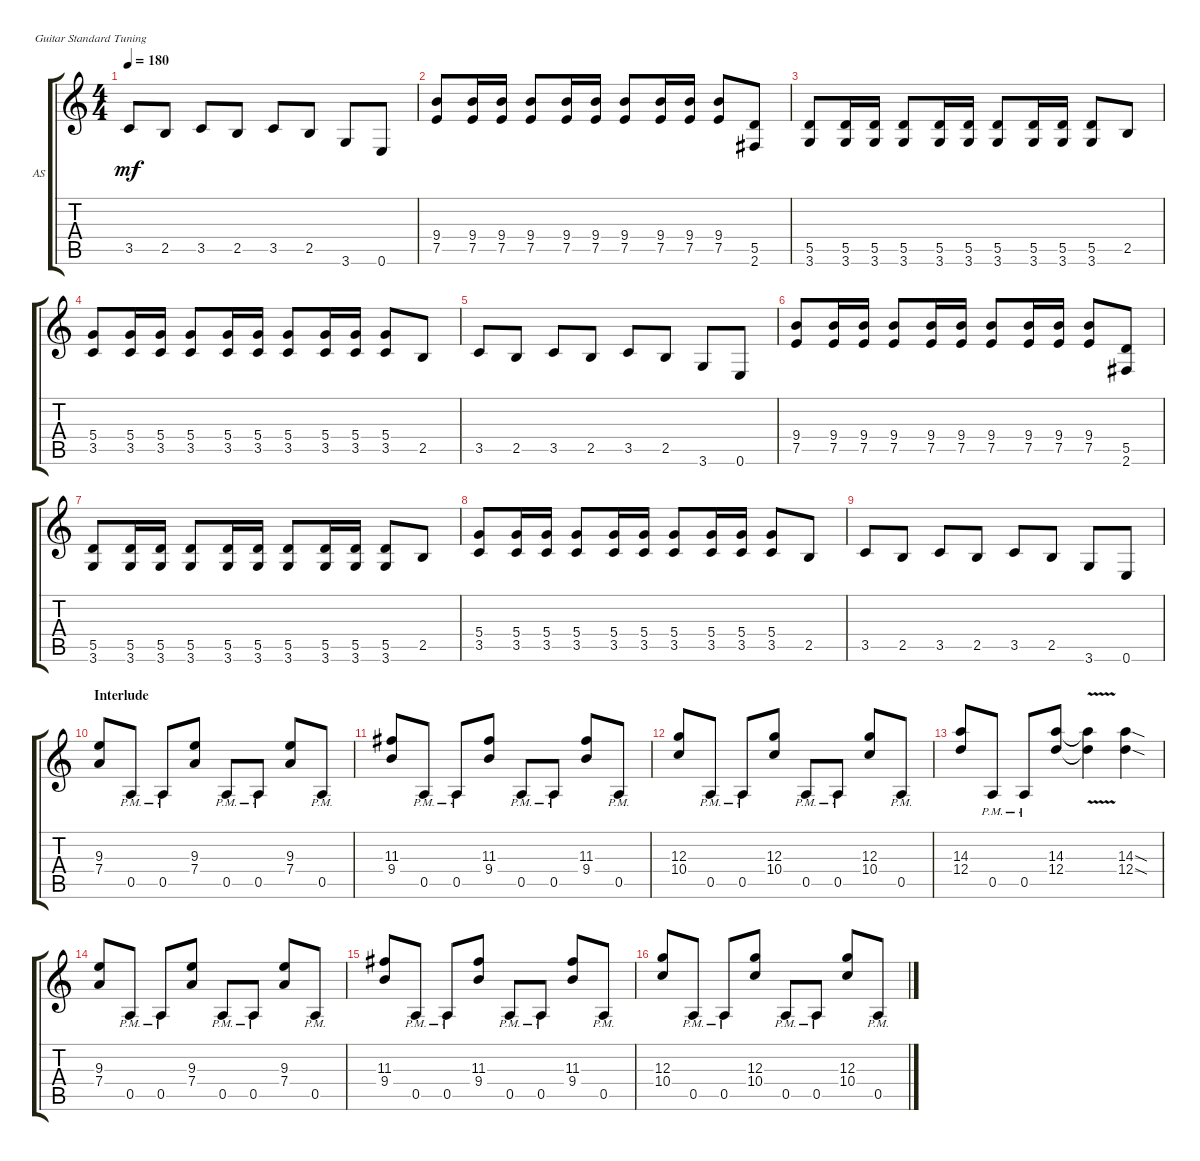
\bracketExtendMode groupsimilarinstruments
\firstSystemTrackNameOrientation horizontal
\otherSystemsTrackNameOrientation horizontal
\track ("Adrian Smith" "AS") {instrument distortionguitar}
\staff {score tabs}
\tuning (E4 B3 G3 D3 A2 E2)
\ts (4 4)
\tempo 180
\clef g2
\ks c
3.5.8{dy mf} 2.5.8 3.5.8 2.5.8 3.5.8 2.5.8 3.6.8 0.6.8 |
(7.5 9.4).8 (9.4 7.5).16 (9.4 7.5).16 (7.5 9.4).8 (9.4 7.5).16 (9.4 7.5).16 (7.5 9.4).8 (9.4 7.5).16 (9.4 7.5).16 (7.5 9.4).8 (2.6 5.5).8 |
(5.5 3.6).8 (5.5 3.6).16 (5.5 3.6).16 (5.5 3.6).8 (5.5 3.6).16 (5.5 3.6).16 (5.5 3.6).8 (5.5 3.6).16 (5.5 3.6).16 (5.5 3.6).8 2.5.8 |
(3.5 5.4).8 (3.5 5.4).16 (3.5 5.4).16 (3.5 5.4).8 (3.5 5.4).16 (3.5 5.4).16 (3.5 5.4).8 (3.5 5.4).16 (3.5 5.4).16 (3.5 5.4).8 2.5.8 |
3.5.8 2.5.8 3.5.8 2.5.8 3.5.8 2.5.8 3.6.8 0.6.8 |
(7.5 9.4).8 (9.4 7.5).16 (9.4 7.5).16 (7.5 9.4).8 (9.4 7.5).16 (9.4 7.5).16 (7.5 9.4).8 (9.4 7.5).16 (9.4 7.5).16 (7.5 9.4).8 (2.6 5.5).8 |
(5.5 3.6).8 (5.5 3.6).16 (5.5 3.6).16 (5.5 3.6).8 (5.5 3.6).16 (5.5 3.6).16 (5.5 3.6).8 (5.5 3.6).16 (5.5 3.6).16 (5.5 3.6).8 2.5.8 |
(3.5 5.4).8 (3.5 5.4).16 (3.5 5.4).16 (3.5 5.4).8 (3.5 5.4).16 (3.5 5.4).16 (3.5 5.4).8 (3.5 5.4).16 (3.5 5.4).16 (3.5 5.4).8 2.5.8 |
3.5.8 2.5.8 3.5.8 2.5.8 3.5.8 2.5.8 3.6.8 0.6.8 |
\section ("" "Interlude")
(7.4 9.3).8 0.5{pm}.8 0.5{pm}.8 (7.4 9.3).8 0.5{pm}.8 0.5{pm}.8 (7.4 9.3).8 0.5{pm}.8 |
(9.4 11.3).8 0.5{pm}.8 0.5{pm}.8 (9.4 11.3).8 0.5{pm}.8 0.5{pm}.8 (9.4 11.3).8 0.5{pm}.8 |
(10.4 12.3).8 0.5{pm}.8 0.5{pm}.8 (10.4 12.3).8 0.5{pm}.8 0.5{pm}.8 (10.4 12.3).8 0.5{pm}.8 |
(12.4 14.3).8 0.5{pm}.8 0.5{pm}.8 (12.4 14.3).8 (12.4{v t} 14.3{v t}).4 (12.4{sod} 14.3{sod}).4 |
(7.4 9.3).8 0.5{pm}.8 0.5{pm}.8 (7.4 9.3).8 0.5{pm}.8 0.5{pm}.8 (7.4 9.3).8 0.5{pm}.8 |
(9.4 11.3).8 0.5{pm}.8 0.5{pm}.8 (9.4 11.3).8 0.5{pm}.8 0.5{pm}.8 (9.4 11.3).8 0.5{pm}.8 |
(10.4 12.3).8 0.5{pm}.8 0.5{pm}.8 (10.4 12.3).8 0.5{pm}.8 0.5{pm}.8 (10.4 12.3).8 0.5{pm}.8
